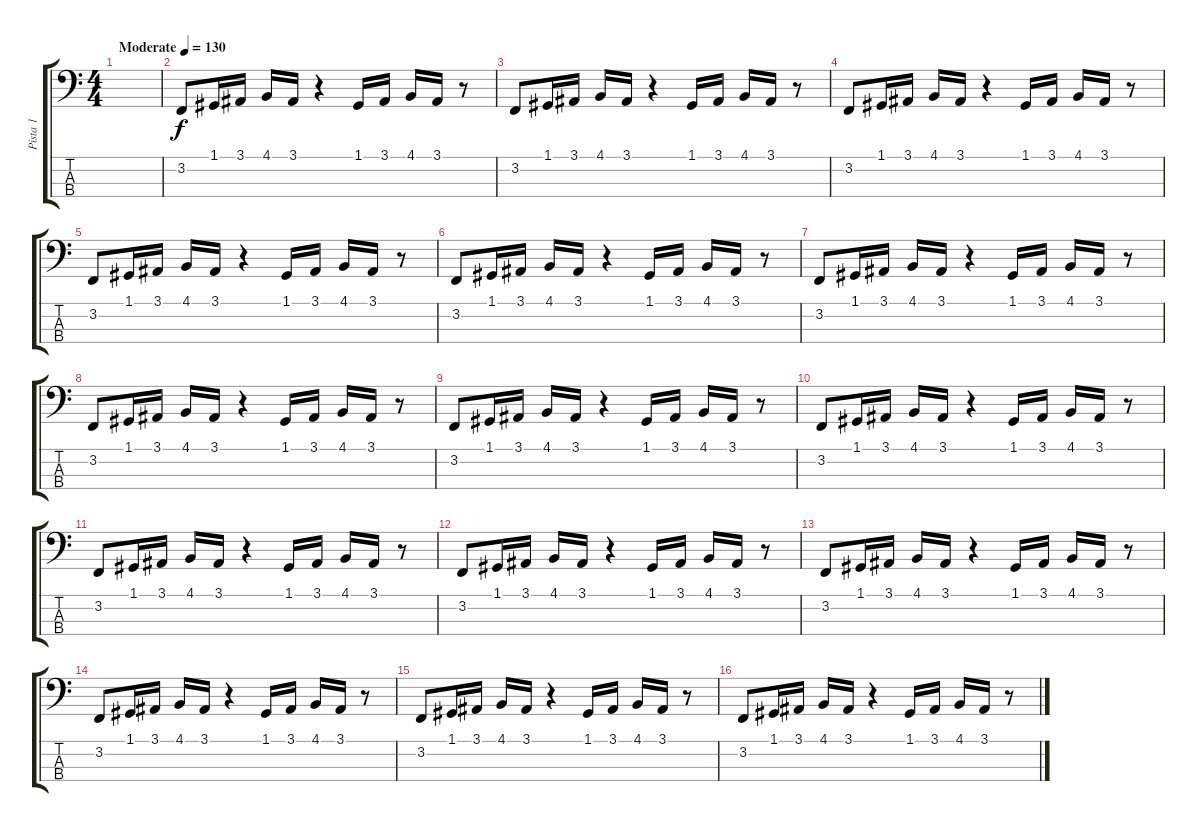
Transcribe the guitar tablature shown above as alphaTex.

\track ("Pista 1" "Pista 1") {instrument lead8bassandlead}
\staff {score tabs}
\tuning (G2 D2 A1 E1) {hide}
\ts (4 4)
\tempo (130 "Moderate")
\clef f4
\ks c
|
3.2.8 1.1.16 3.1.16 4.1.16 3.1.16 r.4 1.1.16 3.1.16 4.1.16 3.1.16 r.8 |
3.2.8 1.1.16 3.1.16 4.1.16 3.1.16 r.4 1.1.16 3.1.16 4.1.16 3.1.16 r.8 |
3.2.8 1.1.16 3.1.16 4.1.16 3.1.16 r.4 1.1.16 3.1.16 4.1.16 3.1.16 r.8 |
3.2.8 1.1.16 3.1.16 4.1.16 3.1.16 r.4 1.1.16 3.1.16 4.1.16 3.1.16 r.8 |
3.2.8 1.1.16 3.1.16 4.1.16 3.1.16 r.4 1.1.16 3.1.16 4.1.16 3.1.16 r.8 |
3.2.8 1.1.16 3.1.16 4.1.16 3.1.16 r.4 1.1.16 3.1.16 4.1.16 3.1.16 r.8 |
3.2.8 1.1.16 3.1.16 4.1.16 3.1.16 r.4 1.1.16 3.1.16 4.1.16 3.1.16 r.8 |
3.2.8 1.1.16 3.1.16 4.1.16 3.1.16 r.4 1.1.16 3.1.16 4.1.16 3.1.16 r.8 |
3.2.8 1.1.16 3.1.16 4.1.16 3.1.16 r.4 1.1.16 3.1.16 4.1.16 3.1.16 r.8 |
3.2.8 1.1.16 3.1.16 4.1.16 3.1.16 r.4 1.1.16 3.1.16 4.1.16 3.1.16 r.8 |
3.2.8 1.1.16 3.1.16 4.1.16 3.1.16 r.4 1.1.16 3.1.16 4.1.16 3.1.16 r.8 |
3.2.8 1.1.16 3.1.16 4.1.16 3.1.16 r.4 1.1.16 3.1.16 4.1.16 3.1.16 r.8 |
3.2.8 1.1.16 3.1.16 4.1.16 3.1.16 r.4 1.1.16 3.1.16 4.1.16 3.1.16 r.8 |
3.2.8 1.1.16 3.1.16 4.1.16 3.1.16 r.4 1.1.16 3.1.16 4.1.16 3.1.16 r.8 |
3.2.8 1.1.16 3.1.16 4.1.16 3.1.16 r.4 1.1.16 3.1.16 4.1.16 3.1.16 r.8
